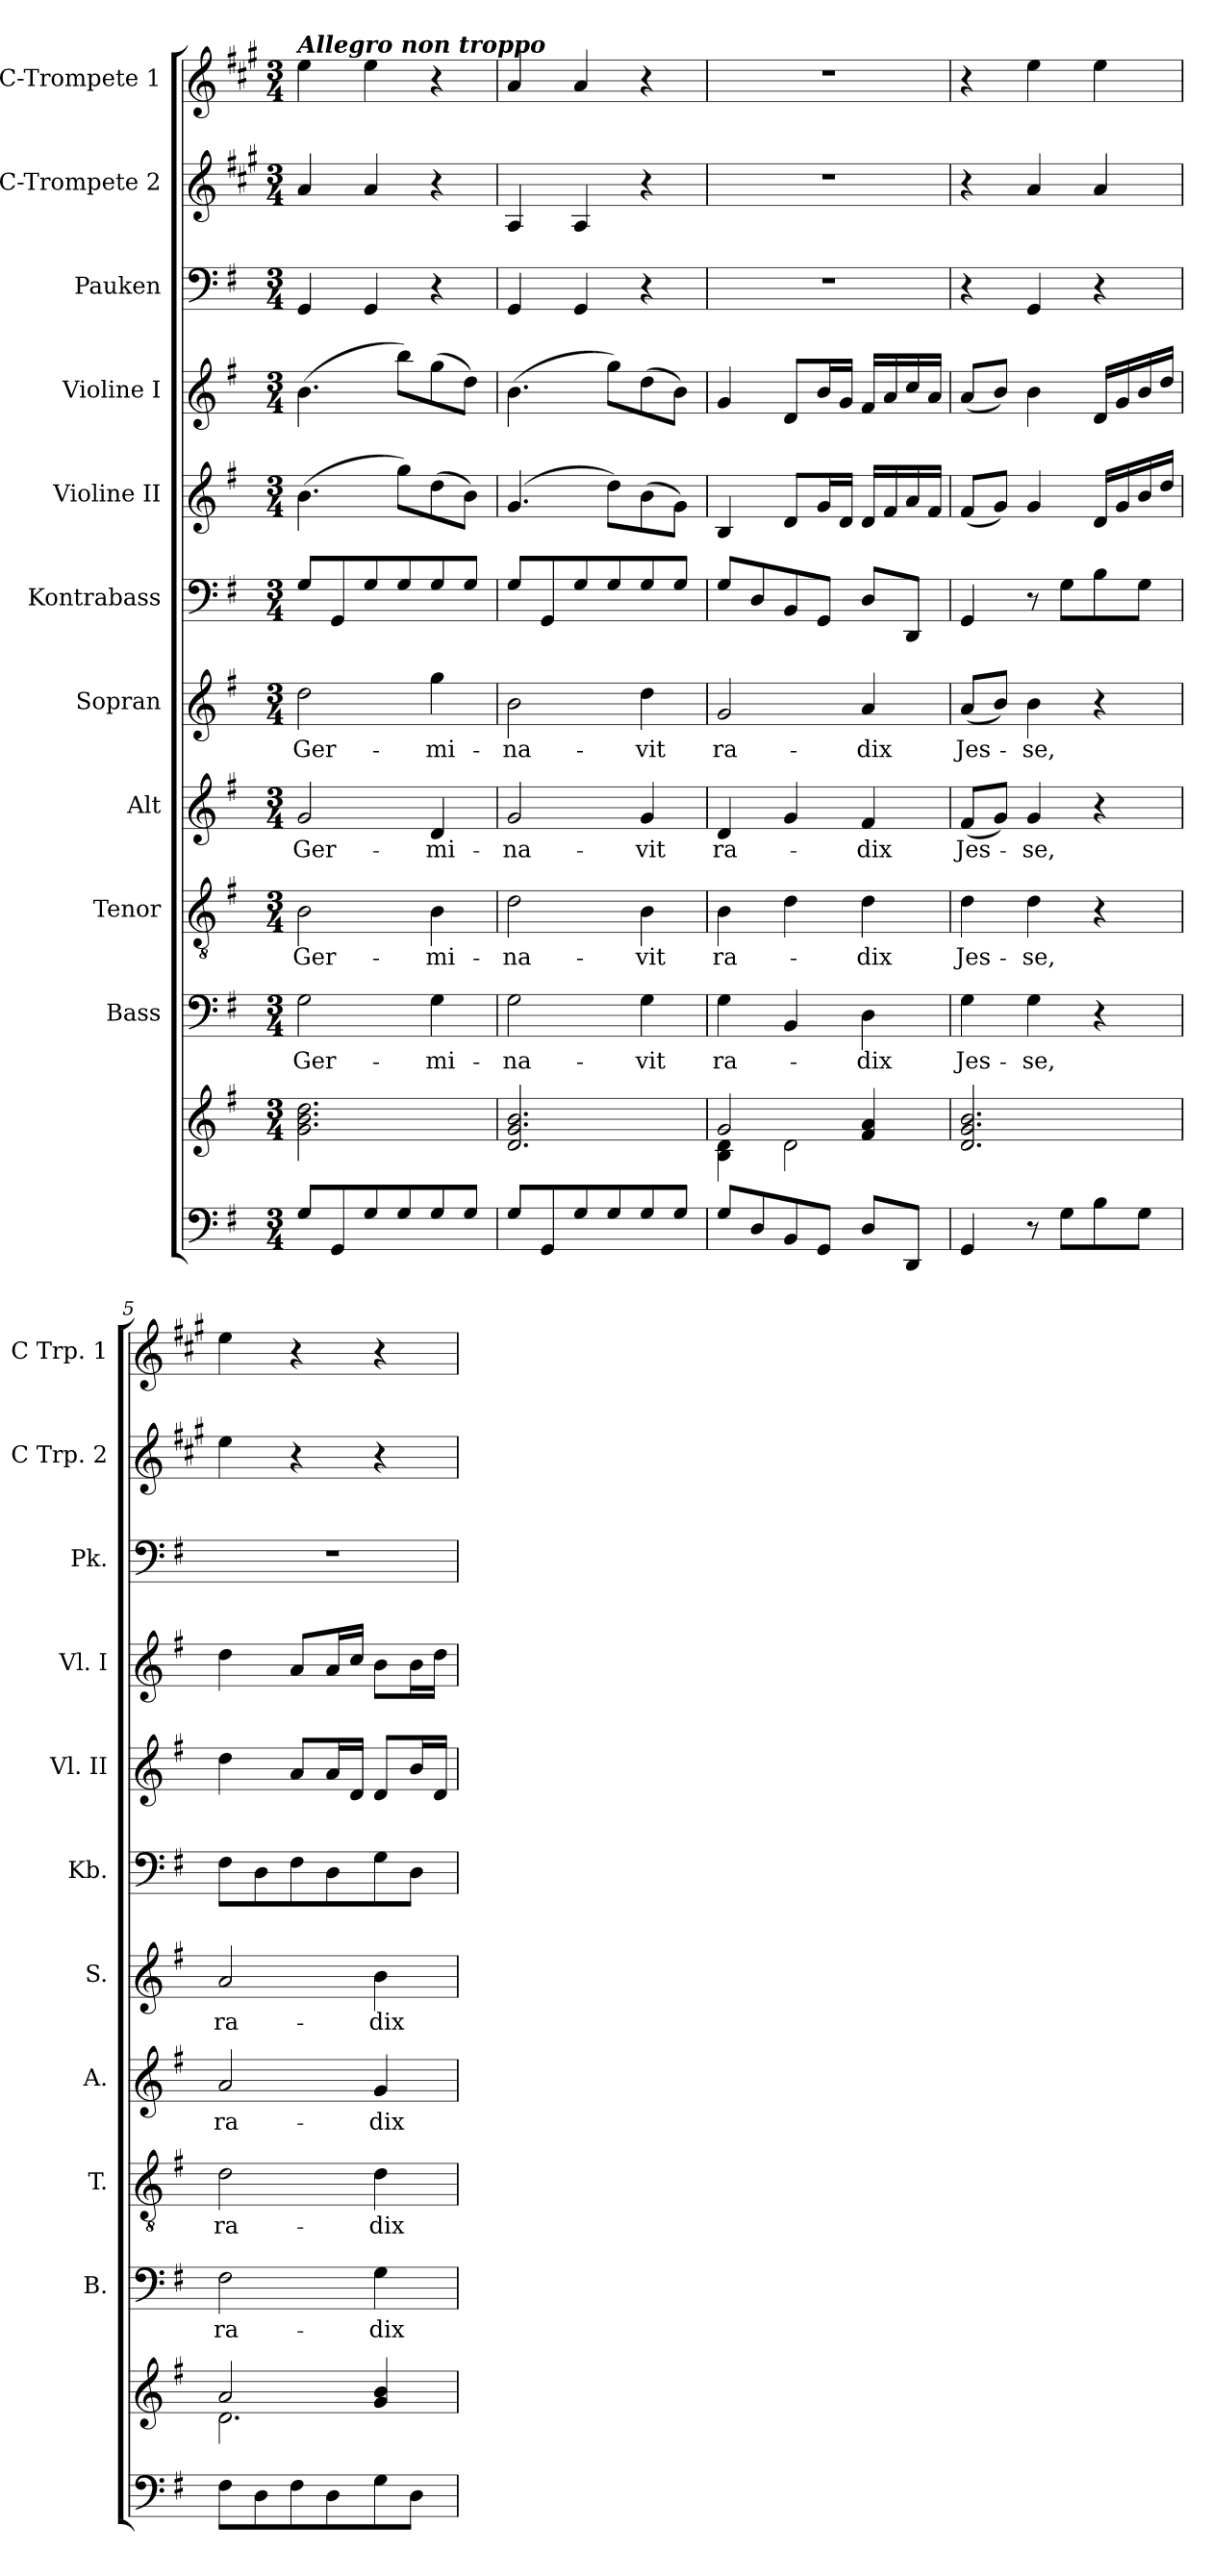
**kern	**kern	**kern	**text	**kern	**text	**kern	**text	**kern	**text	**kern	**kern	**kern	**kern	**kern	**kern
*part11	*part11	*part10	*part10	*part9	*part9	*part8	*part8	*part7	*part7	*part6	*part5	*part4	*part3	*part2	*part1
*staff12	*staff11	*staff10	*staff10	*staff9	*staff9	*staff8	*staff8	*staff7	*staff7	*staff6	*staff5	*staff4	*staff3	*staff2	*staff1
*	*	*I"Bass	*	*I"Tenor	*	*I"Alt	*	*I"Sopran	*	*I"Kontrabass	*I"Violine II	*I"Violine I	*I"Pauken	*I"C-Trompete 2	*I"C-Trompete 1
*	*	*I'B.	*	*I'T.	*	*I'A.	*	*I'S.	*	*I'Kb.	*I'Vl. II	*I'Vl. I	*I'Pk.	*I'C Trp. 2	*I'C Trp. 1
*clefF4	*clefG2	*clefF4	*	*clefGv2	*	*clefG2	*	*clefG2	*	*clefF4	*clefG2	*clefG2	*clefF4	*clefG2	*clefG2
*	*	*	*	*	*	*	*	*	*	*ITrd7c12	*	*	*	*ITrd1c2	*ITrd1c2
*k[f#]	*k[f#]	*k[f#]	*	*k[f#]	*	*k[f#]	*	*k[f#]	*	*k[f#]	*k[f#]	*k[f#]	*k[f#]	*k[f#]	*k[f#]
*G:	*G:	*G:	*	*G:	*	*G:	*	*G:	*	*G:	*G:	*G:	*G:	*G:	*G:
*M3/4	*M3/4	*M3/4	*	*M3/4	*	*M3/4	*	*M3/4	*	*M3/4	*M3/4	*M3/4	*M3/4	*M3/4	*M3/4
=1	=1	=1	=1	=1	=1	=1	=1	=1	=1	=1	=1	=1	=1	=1	=1
!	!	!	!	!	!	!	!	!	!	!	!	!	!	!	!LO:TX:a:Bi:t=Allegro non troppo
!	!	!	!LO:LY:b	!	!LO:LY:b	!	!LO:LY:b	!	!LO:LY:b	!	!	!	!	!	!
8G/L	2.g\ 2.b\ 2.dd\	2G\	Ger-	2B\	Ger-	2g/	Ger-	2dd\	Ger-	8GG/L	(>4.b\	(>4.b\	4GG/	4g/	4dd\
8GG/	.	.	.	.	.	.	.	.	.	8GGG/	.	.	.	.	.
8G/	.	.	.	.	.	.	.	.	.	8GG/	.	.	4GG/	4g/	4dd\
8G/	.	.	.	.	.	.	.	.	.	8GG/	8gg\L)	8bb\L)	.	.	.
!	!	!	!LO:LY:b	!	!LO:LY:b	!	!LO:LY:b	!	!LO:LY:b	!	!	!	!	!	!
8G/	.	4G\	-mi-	4B\	-mi-	4d/	-mi-	4gg\	-mi-	8GG/	(>8dd\	(>8gg\	4r	4r	4r
8G/J	.	.	.	.	.	.	.	.	.	8GG/J	8b\J)	8dd\J)	.	.	.
=2	=2	=2	=2	=2	=2	=2	=2	=2	=2	=2	=2	=2	=2	=2	=2
!	!	!	!LO:LY:b	!	!LO:LY:b	!	!LO:LY:b	!	!LO:LY:b	!	!	!	!	!	!
8G/L	2.d/ 2.g/ 2.b/	2G\	-na-	2d\	-na-	2g/	-na-	2b\	-na-	8GG/L	(4.g/	(>4.b\	4GG/	4G/	4g/
8GG/	.	.	.	.	.	.	.	.	.	8GGG/	.	.	.	.	.
8G/	.	.	.	.	.	.	.	.	.	8GG/	.	.	4GG/	4G/	4g/
8G/	.	.	.	.	.	.	.	.	.	8GG/	8dd\L)	8gg\L)	.	.	.
!	!	!	!LO:LY:b	!	!LO:LY:b	!	!LO:LY:b	!	!LO:LY:b	!	!	!	!	!	!
8G/	.	4G\	-vit	4B\	-vit	4g/	-vit	4dd\	-vit	8GG/	(>8b\	(>8dd\	4r	4r	4r
8G/J	.	.	.	.	.	.	.	.	.	8GG/J	8g\J)	8b\J)	.	.	.
=3	=3	=3	=3	=3	=3	=3	=3	=3	=3	=3	=3	=3	=3	=3	=3
*	*^	*	*	*	*	*	*	*	*	*	*	*	*	*	*
!	!	!	!	!LO:LY:b	!	!LO:LY:b	!	!LO:LY:b	!	!LO:LY:b	!	!	!	!	!	!
8G/L	2g/	4B\ 4d\	4G\	ra-	4B\	ra-	4d/	ra-	2g/	ra-	8GG/L	4B/	4g/	2.r	2.r	2.r
8D/	.	.	.	.	.	.	.	.	.	.	8DD/	.	.	.	.	.
8BB/	.	2d\	4BB/	.	4d\	.	4g/	.	.	.	8BBB/	8d/L	8d/L	.	.	.
8GG/J	.	.	.	.	.	.	.	.	.	.	8GGG/J	16g/L	16b/L	.	.	.
.	.	.	.	.	.	.	.	.	.	.	.	16d/JJ	16g/JJ	.	.	.
!	!	!	!	!LO:LY:b	!	!LO:LY:b	!	!LO:LY:b	!	!LO:LY:b	!	!	!	!	!	!
8D/L	4f#/ 4a/	.	4D\	-dix	4d\	-dix	4f#/	-dix	4a/	-dix	8DD/L	16d/LL	16f#/LL	.	.	.
.	.	.	.	.	.	.	.	.	.	.	.	16f#/	16a/	.	.	.
8DD/J	.	.	.	.	.	.	.	.	.	.	8DDD/J	16a/	16cc/	.	.	.
.	.	.	.	.	.	.	.	.	.	.	.	16f#/JJ	16a/JJ	.	.	.
*	*v	*v	*	*	*	*	*	*	*	*	*	*	*	*	*	*
=4	=4	=4	=4	=4	=4	=4	=4	=4	=4	=4	=4	=4	=4	=4	=4
!	!	!	!LO:LY:b	!	!LO:LY:b	!	!LO:LY:b	!	!LO:LY:b	!	!	!	!	!	!
4GG/	2.d/ 2.g/ 2.b/	4G\	Jes-	4d\	Jes-	(<8f#/L	Jes-	(<8a/L	Jes-	4GGG/	(<8f#/L	(<8a/L	4r	4r	4r
.	.	.	.	.	.	8g/J)	.	8b/J)	.	.	8g/J)	8b/J)	.	.	.
!	!	!	!LO:LY:b	!	!LO:LY:b	!	!LO:LY:b	!	!LO:LY:b	!	!	!	!	!	!
8r	.	4G\	-se,	4d\	-se,	4g/	-se,	4b\	-se,	8r	4g/	4b\	4GG/	4g/	4dd\
8G\L	.	.	.	.	.	.	.	.	.	8GG\L	.	.	.	.	.
8B\	.	4r	.	4r	.	4r	.	4r	.	8BB\	16d/LL	16d/LL	4r	4g/	4dd\
.	.	.	.	.	.	.	.	.	.	.	16g/	16g/	.	.	.
8G\J	.	.	.	.	.	.	.	.	.	8GG\J	16b/	16b/	.	.	.
.	.	.	.	.	.	.	.	.	.	.	16dd/JJ	16dd/JJ	.	.	.
=5	=5	=5	=5	=5	=5	=5	=5	=5	=5	=5	=5	=5	=5	=5	=5
*	*^	*	*	*	*	*	*	*	*	*	*	*	*	*	*
!	!	!	!	!LO:LY:b	!	!LO:LY:b	!	!LO:LY:b	!	!LO:LY:b	!	!	!	!	!	!
8F#\L	2a/	2.d\	2F#\	ra-	2d\	ra-	2a/	ra-	2a/	ra-	8FF#\L	4dd\	4dd\	2.r	4dd\	4dd\
8D\	.	.	.	.	.	.	.	.	.	.	8DD\	.	.	.	.	.
8F#\	.	.	.	.	.	.	.	.	.	.	8FF#\	8a/L	8a/L	.	4r	4r
8D\	.	.	.	.	.	.	.	.	.	.	8DD\	16a/L	16a/L	.	.	.
.	.	.	.	.	.	.	.	.	.	.	.	16d/JJ	16cc/JJ	.	.	.
!	!	!	!	!LO:LY:b	!	!LO:LY:b	!	!LO:LY:b	!	!LO:LY:b	!	!	!	!	!	!
8G\	4g/ 4b/	.	4G\	-dix	4d\	-dix	4g/	-dix	4b\	-dix	8GG\	8d/L	8b\L	.	4r	4r
8D\J	.	.	.	.	.	.	.	.	.	.	8DD\J	16b/L	16b\L	.	.	.
.	.	.	.	.	.	.	.	.	.	.	.	16d/JJ	16dd\JJ	.	.	.
*	*v	*v	*	*	*	*	*	*	*	*	*	*	*	*	*	*
=	=	=	=	=	=	=	=	=	=	=	=	=	=	=	=
*-	*-	*-	*-	*-	*-	*-	*-	*-	*-	*-	*-	*-	*-	*-	*-
